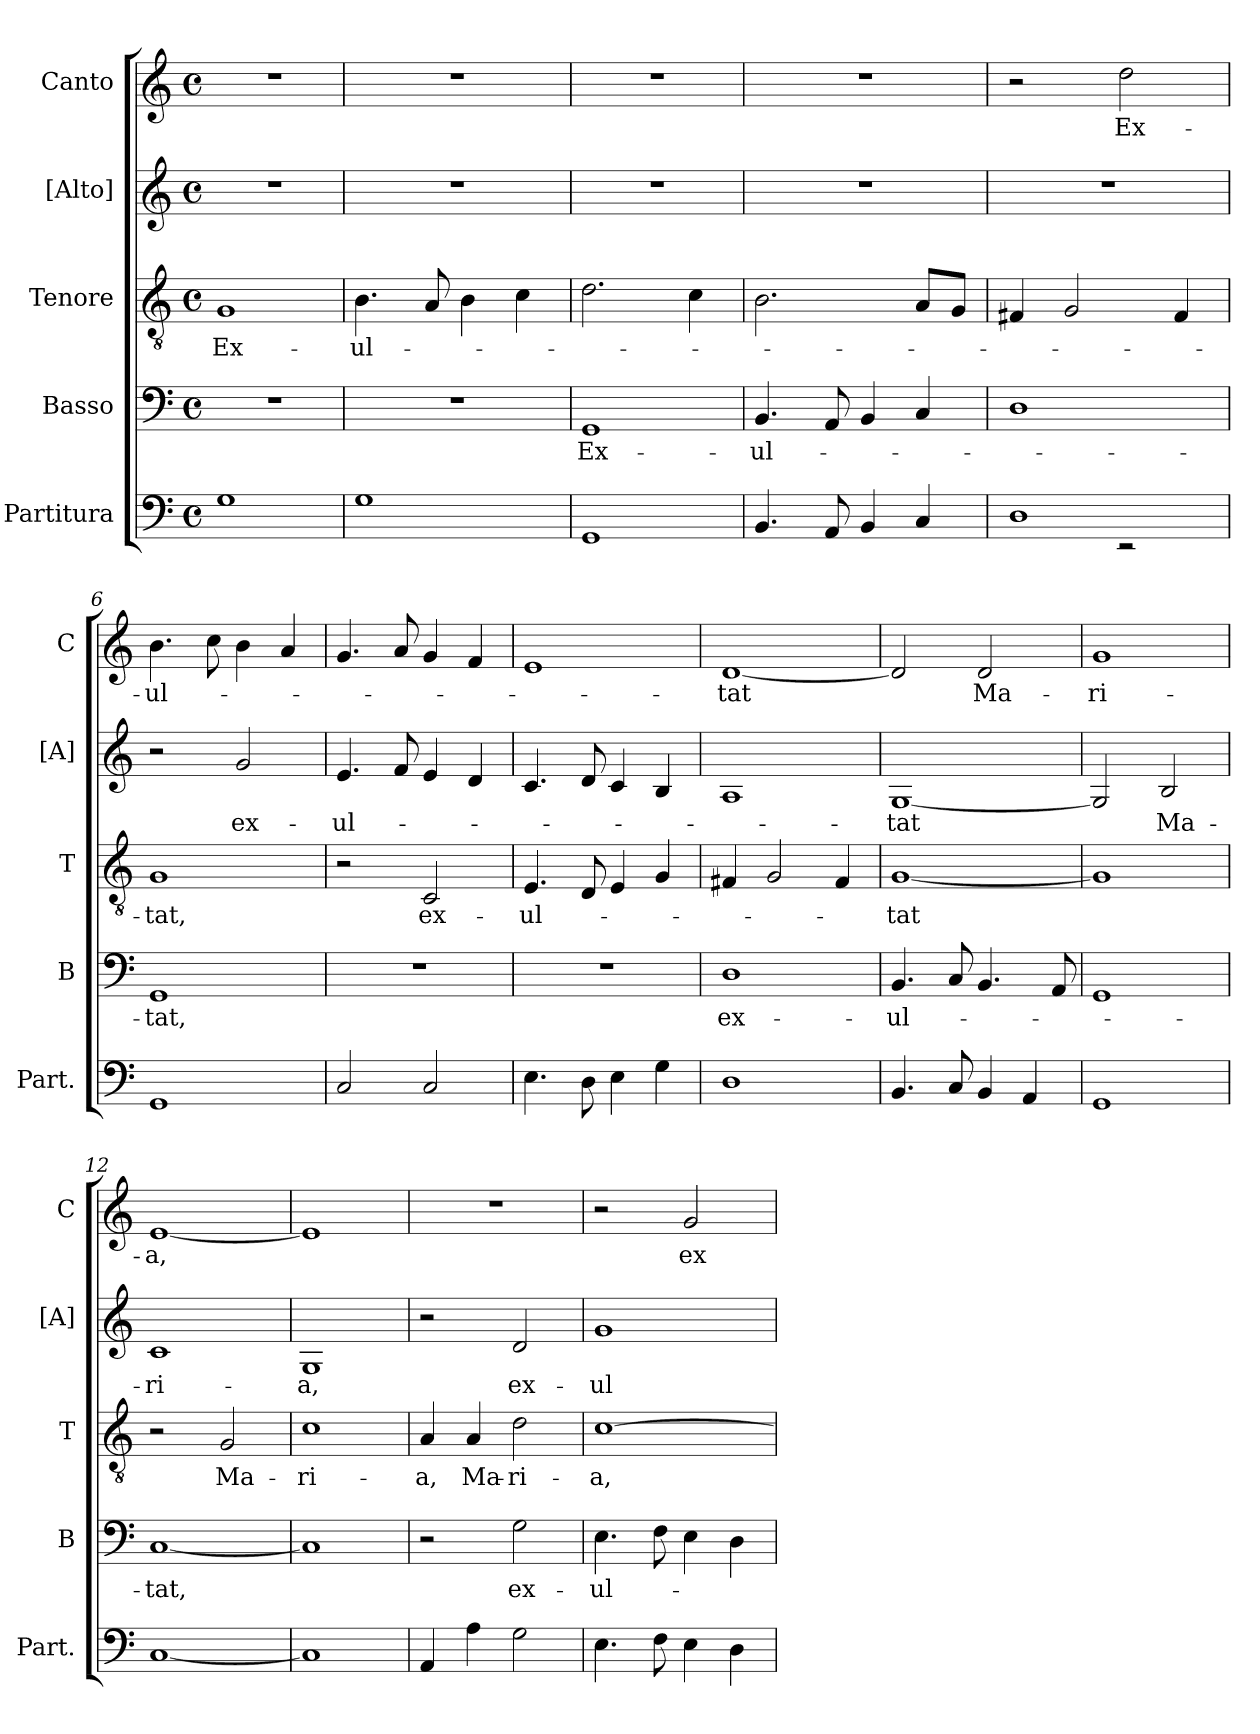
**kern	**kern	**text	**kern	**text	**kern	**text	**kern	**text
*part5	*part4	*part4	*part3	*part3	*part2	*part2	*part1	*part1
*staff5	*staff4	*staff4	*staff3	*staff3	*staff2	*staff2	*staff1	*staff1
*I"Partitura	*I"Basso	*	*I"Tenore	*	*I"[Alto]	*	*I"Canto	*
*I'Part.	*I'B	*	*I'T	*	*I'[A]	*	*I'C	*
*clefF4	*clefF4	*	*clefGv2	*	*clefG2	*	*clefG2	*
*k[]	*k[]	*	*k[]	*	*k[]	*	*k[]	*
*M4/4	*M4/4	*	*M4/4	*	*M4/4	*	*M4/4	*
*met(c)	*met(c)	*	*met(c)	*	*met(c)	*	*met(c)	*
=1	=1	=1	=1	=1	=1	=1	=1	=1
1G	1r	.	1G	Ex-	1r	.	1r	.
=2	=2	=2	=2	=2	=2	=2	=2	=2
1G	1r	.	4.B\	-ul-	1r	.	1r	.
.	.	.	8A/	.	.	.	.	.
.	.	.	4B\	.	.	.	.	.
.	.	.	4c\	.	.	.	.	.
=3	=3	=3	=3	=3	=3	=3	=3	=3
1GG	1GG	Ex-	2.d\	.	1r	.	1r	.
.	.	.	4c\	.	.	.	.	.
=4	=4	=4	=4	=4	=4	=4	=4	=4
4.BB/	4.BB/	-ul-	2.B\	.	1r	.	1r	.
8AA/	8AA/	.	.	.	.	.	.	.
4BB/	4BB/	.	.	.	.	.	.	.
4C/	4C/	.	8A/L	.	.	.	.	.
.	.	.	8G/J	.	.	.	.	.
=5	=5	=5	=5	=5	=5	=5	=5	=5
*^	*	*	*	*	*	*	*	*
1D	2ryy	1D	.	4F#X/	.	1r	.	2r	.
.	.	.	.	2G/	.	.	.	.	.
.	2r	.	.	.	.	.	.	2dd\	Ex-
.	.	.	.	4F#/	.	.	.	.	.
*v	*v	*	*	*	*	*	*	*	*
=6	=6	=6	=6	=6	=6	=6	=6	=6
1GG	1GG	-tat,	1G	-tat,	2r	.	4.b\	-ul-
.	.	.	.	.	.	.	8cc\	.
.	.	.	.	.	2g/	ex-	4b\	.
.	.	.	.	.	.	.	4a/	.
=7	=7	=7	=7	=7	=7	=7	=7	=7
2C/	1r	.	2r	.	4.e/	-ul-	4.g/	.
.	.	.	.	.	8f/	.	8a/	.
2C/	.	.	2C/	ex-	4e/	.	4g/	.
.	.	.	.	.	4d/	.	4f/	.
=8	=8	=8	=8	=8	=8	=8	=8	=8
4.E>\	1r	.	4.E/	-ul-	4.c/	.	1e	.
8D\	.	.	8D/	.	8d/	.	.	.
4E>\	.	.	4E/	.	4c/	.	.	.
4G\	.	.	4G/	.	4B/	.	.	.
=9	=9	=9	=9	=9	=9	=9	=9	=9
1D	1D	ex-	4F#X/	.	1A	.	[1d	-tat
.	.	.	2G/	.	.	.	.	.
.	.	.	4F#/	.	.	.	.	.
=10	=10	=10	=10	=10	=10	=10	=10	=10
4.BB>/	4.BB/	-ul-	[1G	-tat	[1G	-tat	2d/]	.
8C/	8C/	.	.	.	.	.	.	.
4BB>/	4.BB/	.	.	.	.	.	2d/	Ma-
4AA/	.	.	.	.	.	.	.	.
.	8AA/	.	.	.	.	.	.	.
=11	=11	=11	=11	=11	=11	=11	=11	=11
1GG	1GG	.	1G]	.	2G/]	.	1g	-ri-
.	.	.	.	.	2B/	Ma-	.	.
=12	=12	=12	=12	=12	=12	=12	=12	=12
[1C	[1C	-tat,	2r	.	1c	-ri-	[1e	-a,
.	.	.	2G/	Ma-	.	.	.	.
=13	=13	=13	=13	=13	=13	=13	=13	=13
1C]	1C]	.	1c	-ri-	1G	-a,	1e]	.
=14	=14	=14	=14	=14	=14	=14	=14	=14
4AA/	2r	.	4A/	-a,	2r	.	1r	.
4A\	.	.	4A/	Ma-	.	.	.	.
2G\	2G\	ex-	2d\	-ri-	2d/	ex-	.	.
=15	=15	=15	=15	=15	=15	=15	=15	=15
4.E>\	4.E\	-ul-	[1c	-a,	1g	-ul-	2r	.
8F\	8F\	.	.	.	.	.	.	.
4E>\	4E\	.	.	.	.	.	2g/	ex-
4D\	4D\	.	.	.	.	.	.	.
=	=	=	=	=	=	=	=	=
*-	*-	*-	*-	*-	*-	*-	*-	*-
